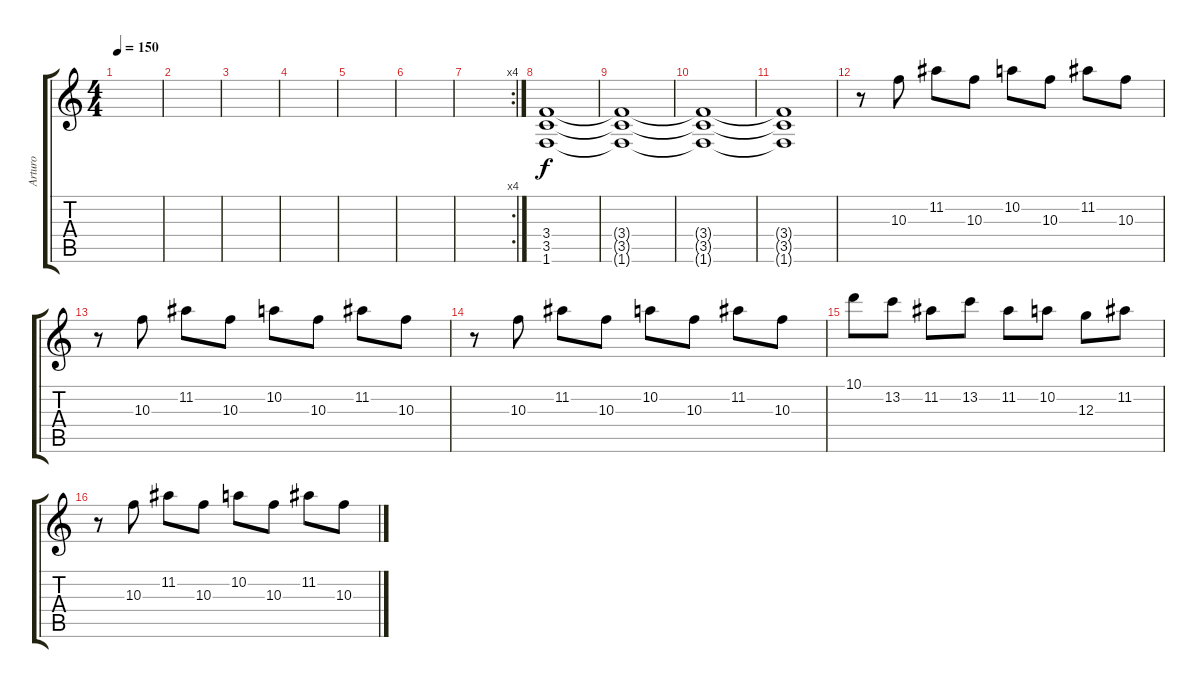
\track ("Arturo" "Arturo") {instrument distortionguitar}
\staff {score tabs}
\tuning (E4 B3 G3 D3 A2 E2) {hide}
\ts (4 4)
\tempo 150
\clef g2
\ks c
|
|
|
|
|
|
\rc 4
|
(3.4 3.5 1.6).1{volume 0} |
(3.4{t} 3.5{t} 1.6{t}).1 |
(3.4{t} 3.5{t} 1.6{t}).1 |
(3.4{t} 3.5{t} 1.6{t}).1 |
r.8{volume 13} 10.3.8 11.2.8 10.3.8 10.2.8 10.3.8 11.2.8 10.3.8 |
r.8 10.3.8 11.2.8 10.3.8 10.2.8 10.3.8 11.2.8 10.3.8 |
r.8 10.3.8 11.2.8 10.3.8 10.2.8 10.3.8 11.2.8 10.3.8 |
10.1.8 13.2.8 11.2.8 13.2.8 11.2.8 10.2.8 12.3.8 11.2.8 |
r.8 10.3.8 11.2.8 10.3.8 10.2.8 10.3.8 11.2.8 10.3.8
